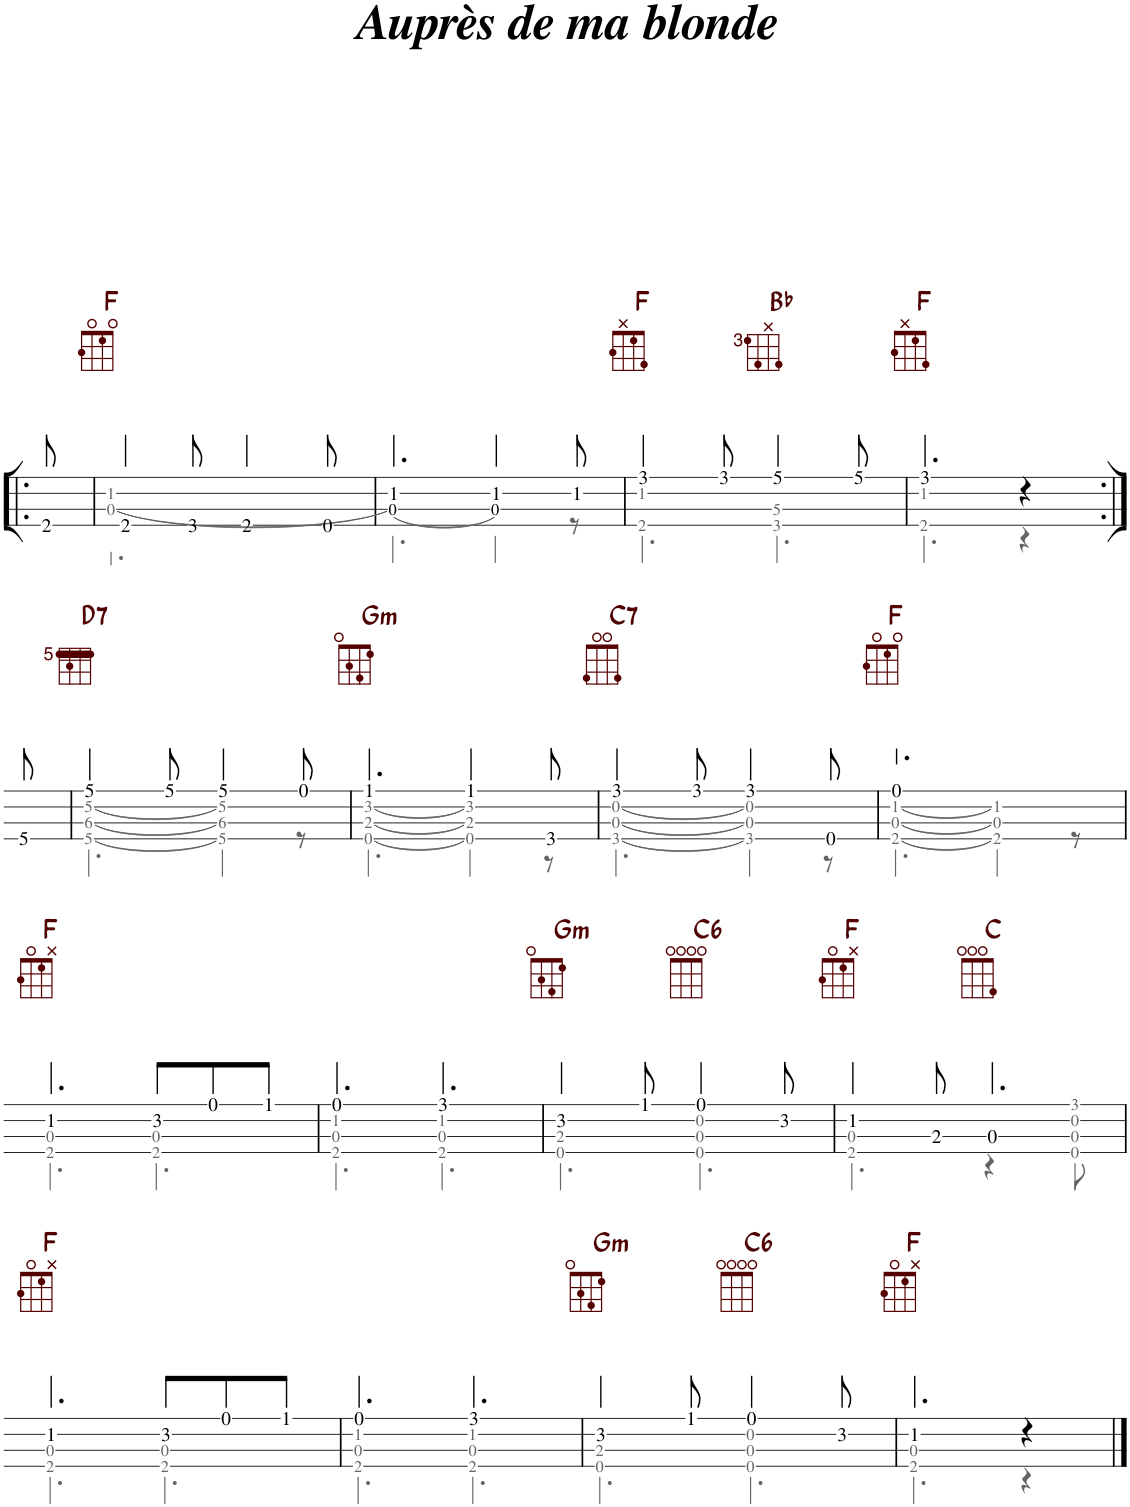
**kern	**harte
*part1	*part1
*staff1	*
*I"Ukulélé [Tablature]	*
*stria4	*
*k[]	*
*M6/8	*
=1!|:	=1!|:
8a/	.
=2	=2
*^	*
4a/	[2.c!i\ 2.f!i\	F:maj
8b-/	.	.
4a/	.	.
8g/	.	.
=3	=3	=3
4.f/	4.c!\_	.
4f/	4c!\]	.
8f/	8r	.
=4	=4	=4
4cc/	4.a!i\ 4.f!i\	F:maj
8cc/	.	.
4dd/	4.b-!i\ 4.f!i\	Bb:maj
8dd/	.	.
=5	=5	=5
4.cc/	4.a!i\ 4.f!i\	F:maj
4r	4r	.
*v	*v	*
!!LO:LB:g=z
=6:|!	=6:|!
8cc/	.
=7	=7
*^	*
!	!	!LO:H:kt=7
4dd/	[4.cc!i\ [4.f#!i\ [4.a!i\	D:7
8dd/	.	.
4dd/	4cc!i\] 4f#!i\] 4a!i\]	.
8a/	8r	.
=8	=8	=8
!	!	!LO:H:kt=m
4.b-/	[4.g!i\ [4.d!i\ [4.g!i\	G:min
4b-/	4g!i\] 4d!i\] 4g!i\]	.
8b-/	8r	.
=9	=9	=9
!	!	!LO:H:kt=7
4cc/	[4.a#!i\ [4.c!i\ [4.e!i\	C:7
8cc/	.	.
4cc/	4a#!i\] 4c!i\] 4e!i\]	.
8g/	8r	.
=10	=10	=10
2.a/	[4.a!i\ [4.c!i\ [4.f!i\	F:maj
.	4a!i\] 4c!i\] 4f!i\]	.
.	8r	.
!!LO:LB:g=z	!!
=11	=11	=11
4.f/	4.a!i\ 4.c!i\	F:maj
8g/L	4.a!i\ 4.c!i\	.
8a/	.	.
8b-/J	.	.
=12	=12	=12
4.a/	4.a!i\ 4.c!i\ 4.f!i\	.
4.cc/	4.a!i\ 4.c!i\ 4.f!i\	.
=13	=13	=13
!	!	!LO:H:kt=m
4g/	4.g!i\ 4.d!i\	G:min
8b-/	.	.
!	!	!LO:H:kt=6
4a/	4.g!i\ 4.c!i\ 4.e!i\	C:maj6
8g/	.	.
=14	=14	=14
4f/	4.a!i\ 4.c!i\	F:maj
8d/	.	.
4.c/	4r	C:maj
.	8g!i\ 8c!i\ 8e!i\ 8cc!i\	.
!!LO:LB:g=z	!!
=15	=15	=15
4.f/	4.a!i\ 4.c!i\	F:maj
8g/L	4.a!i\ 4.c!i\	.
8a/	.	.
8b-/J	.	.
=16	=16	=16
4.a/	4.a!i\ 4.c!i\ 4.f!i\	.
4.cc/	4.a!i\ 4.c!i\ 4.f!i\	.
=17	=17	=17
!	!	!LO:H:kt=m
4g/	4.g!i\ 4.d!i\	G:min
8b-/	.	.
!	!	!LO:H:kt=6
4a/	4.g!i\ 4.c!i\ 4.e!i\	C:maj6
8g/	.	.
=18	=18	=18
4.f/	4.a!i\ 4.c!i\	F:maj
4r	4r	.
*v	*v	*
==	==
*-	*-
